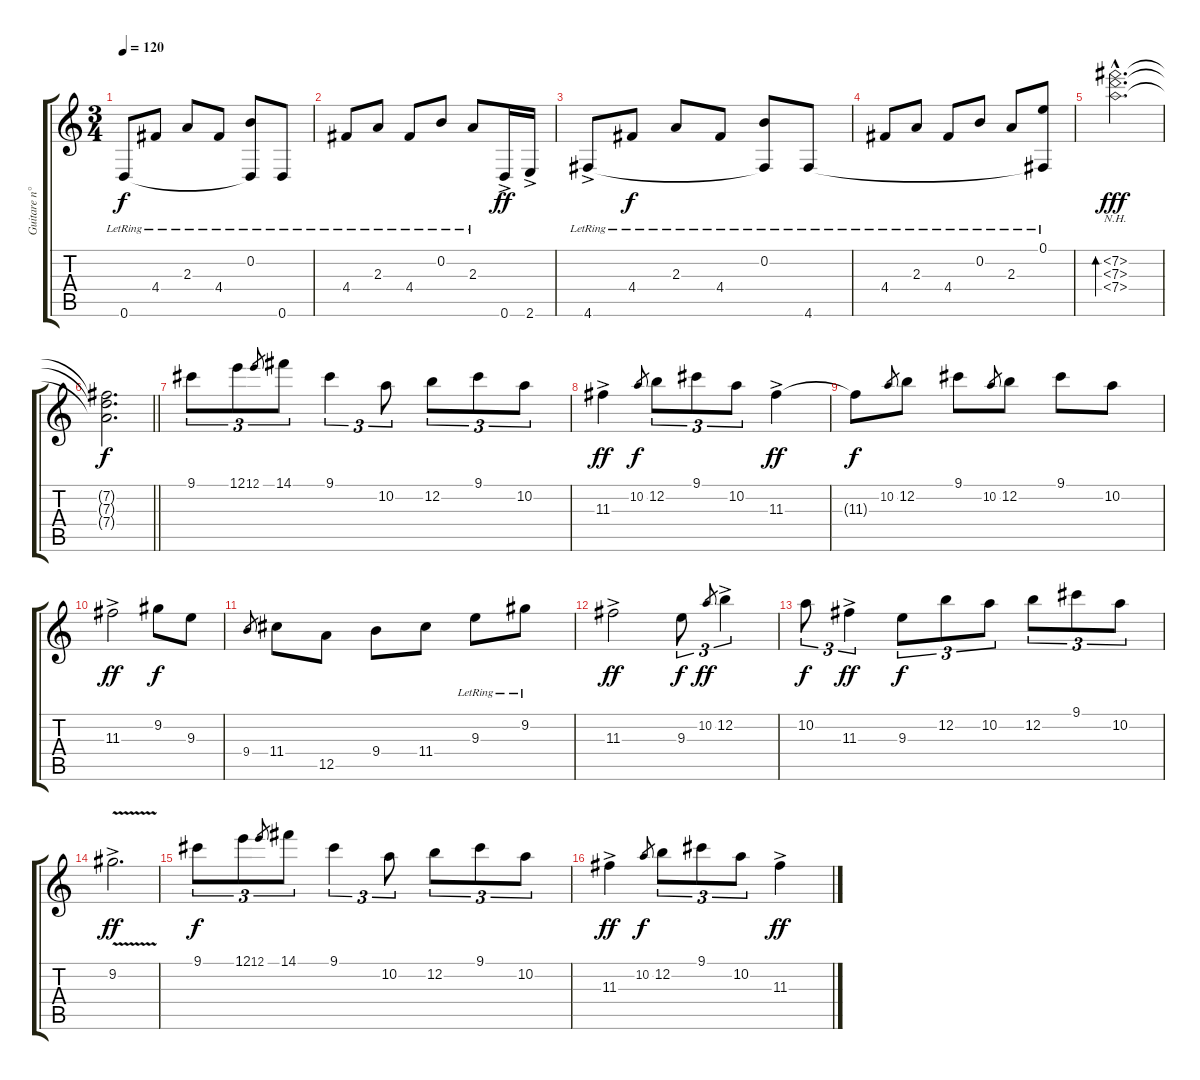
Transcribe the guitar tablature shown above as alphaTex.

\track ("Guitare n°2" "Guitare n°") {instrument acousticguitarsteel}
\staff {score tabs}
\tuning (E4 B3 G3 D3 A2 D2) {hide}
\ts (3 4)
\tempo 120
\clef g2
\ks c
0.6{lr}.8{dy f} 4.4{lr}.8 2.3{lr}.8 4.4{lr}.8 (0.2{lr} 0.6{t}).8 0.6{lr}.8 |
4.4{lr}.8 2.3{lr}.8 4.4{lr}.8 0.2{lr}.8 2.3{lr}.8 0.6{ac}.16{dy ff} 2.6{ac}.16 |
4.6{ac lr}.8 4.4{lr}.8{dy f} 2.3{lr}.8 4.4{lr}.8 (0.2{lr} 4.6{t}).8 4.6{lr}.8 |
4.4{lr}.8 2.3{lr}.8 4.4{lr}.8 0.2{lr}.8 2.3{lr}.8 (0.1{lr} 4.6{t}).8 |
(7.2{nh hac} 7.3{nh hac} 7.4{nh hac}).2{d bd 240 dy fff volume 13} |
\barLineRight lightlight
(7.2{t} 7.3{t} 7.4{t}).2{d dy f} |
9.1.8{tu (3 2) volume 7} 12.1.8{tu (3 2)} 12.1.8{gr} 14.1.8{tu (3 2)} 9.1.4{tu (3 2)} 10.2.8{tu (3 2)} 12.2.8{tu (3 2)} 9.1.8{tu (3 2)} 10.2.8{tu (3 2)} |
11.3{ac}.4{dy ff} 10.2.8{gr dy f} 12.2.8{tu (3 2)} 9.1.8{tu (3 2)} 10.2.8{tu (3 2)} 11.3{ac}.4{dy ff} |
11.3{t}.8{dy f} 10.2.8{gr} 12.2.8 9.1.8 10.2.8{gr} 12.2.8 9.1.8 10.2.8 |
11.3{ac}.2{dy ff} 9.2.8{dy f} 9.3.8 |
9.4.8{gr} 11.4.8 12.5.8 9.4.8 11.4.8 9.3{lr}.8 9.2{lr}.8 |
11.3{ac}.2{dy ff} 9.3.8{tu (3 2) dy f} 10.2.8{gr dy ff} 12.2{ac}.4{tu (3 2)} |
10.2.8{tu (3 2) dy f} 11.3{ac}.4{tu (3 2) dy ff} 9.3.8{tu (3 2) dy f} 12.2.8{tu (3 2)} 10.2.8{tu (3 2)} 12.2.8{tu (3 2)} 9.1.8{tu (3 2)} 10.2.8{tu (3 2)} |
9.2{v ac}.2{d dy ff} |
9.1.8{tu (3 2) dy f} 12.1.8{tu (3 2)} 12.1.8{gr} 14.1.8{tu (3 2)} 9.1.4{tu (3 2)} 10.2.8{tu (3 2)} 12.2.8{tu (3 2)} 9.1.8{tu (3 2)} 10.2.8{tu (3 2)} |
11.3{ac}.4{dy ff} 10.2.8{gr dy f} 12.2.8{tu (3 2)} 9.1.8{tu (3 2)} 10.2.8{tu (3 2)} 11.3{ac}.4{dy ff}
